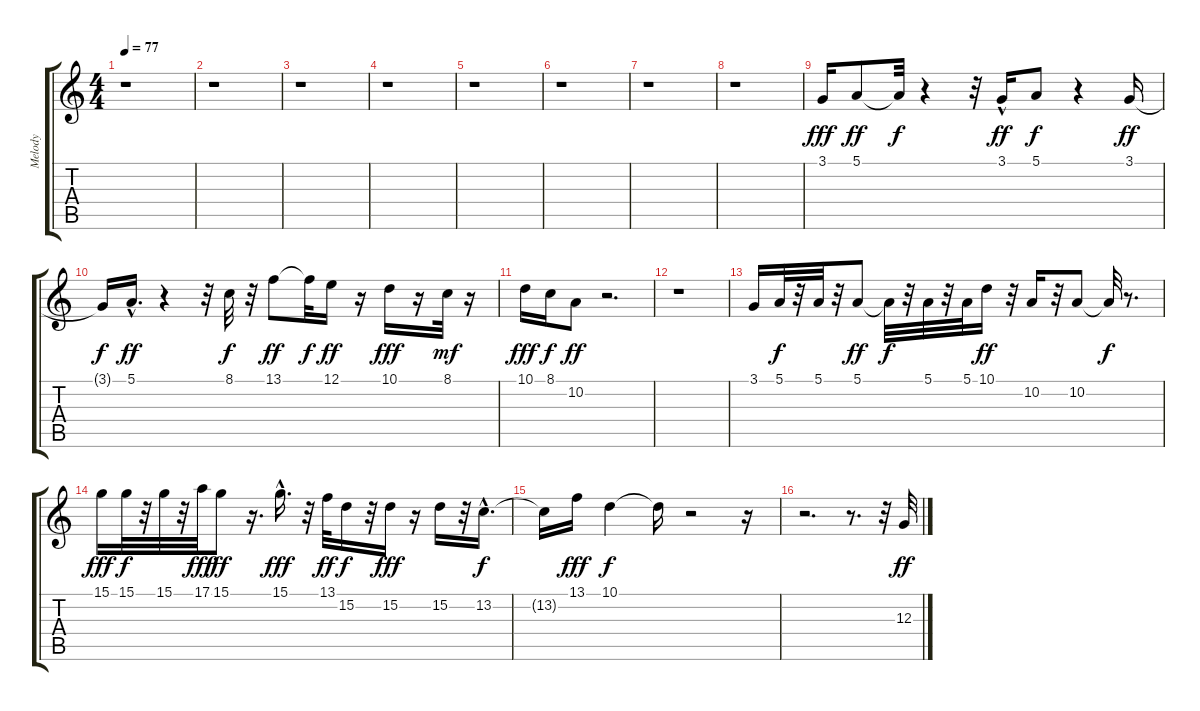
\track ("Melody" "Melody") {instrument harmonica}
\staff {score tabs}
\tuning (E4 B3 G3 D3 A2 E2) {hide}
\ts (4 4)
\tempo 77
\clef g2
\ks c
r.1{dy fff instrument harmonica} |
r.1 |
r.1 |
r.1 |
r.1 |
r.1 |
r.1 |
r.1 |
3.1.16 5.1.8{dy ff} 5.1{t}.32{dy f} r.4 r.32 3.1{hac}.16{dy ff} 5.1.8{dy f} r.4 3.1.16{dy ff} |
3.1{t}.16{dy f} 5.1{hac}.16{d dy ff} r.4 r.32 8.1.32{dy f} r.32 13.1.8{dy ff} 13.1{t}.32{dy f} 12.1.16{dy ff} r.16 10.1.16{dy fff} r.16 8.1.32{dy mf} r.16 |
10.1.16{dy fff} 8.1.16{dy f} 10.2.8{dy ff} r.2{d} |
r.1 |
3.1.16 5.1.32{dy f} r.32 5.1.32 r.32 5.1.8{dy ff} 5.1{t}.32{dy f} r.32 5.1.32 r.32 5.1.32 10.1.16{dy ff} r.32 10.2.16 r.32 10.2.8 10.2{t}.32{dy f} r.8{d} |
15.1.16{dy fff} 15.1.32{dy f} r.32 15.1.32 r.32 17.1.32{dy fff} 15.1.8{dy ff} r.16{d} 15.1{hac}.16{d dy fff} r.32 13.1.32{dy ff} 15.2.16{dy f} r.32 15.2.16{dy fff} r.16 15.2.16 r.32 13.2{hac}.16{d dy f} |
13.2{t}.16 13.1.16{dy fff} 10.1.4{dy f} 10.1{t}.16 r.2 r.16 |
r.2{d} r.8{d} r.32 12.3.32{dy ff}
